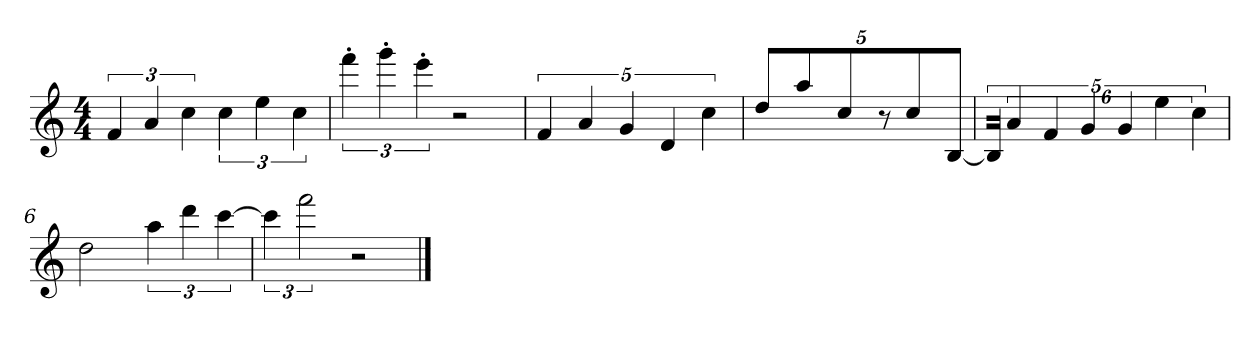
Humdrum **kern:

**kern
*part1
*staff1
*clefG2
*k[]
*C:
*M4/4
=1
6f
6a
6cc
6cc
6ee
6cc
=2
6fff'
6ggg'
6eee'
2r
=3
5f
5a
5g
5d
5cc
=4
5dd
5aa
5cc
10r
5cc
[10BJ
!!LO:LB:g=z
=5
40BJ]
6a
6f
6g
6g
6ee
6cc
=6
2dd
6aa
6ddd
[6ccc
=7
6ccc]
3fff
2r
==
*-
